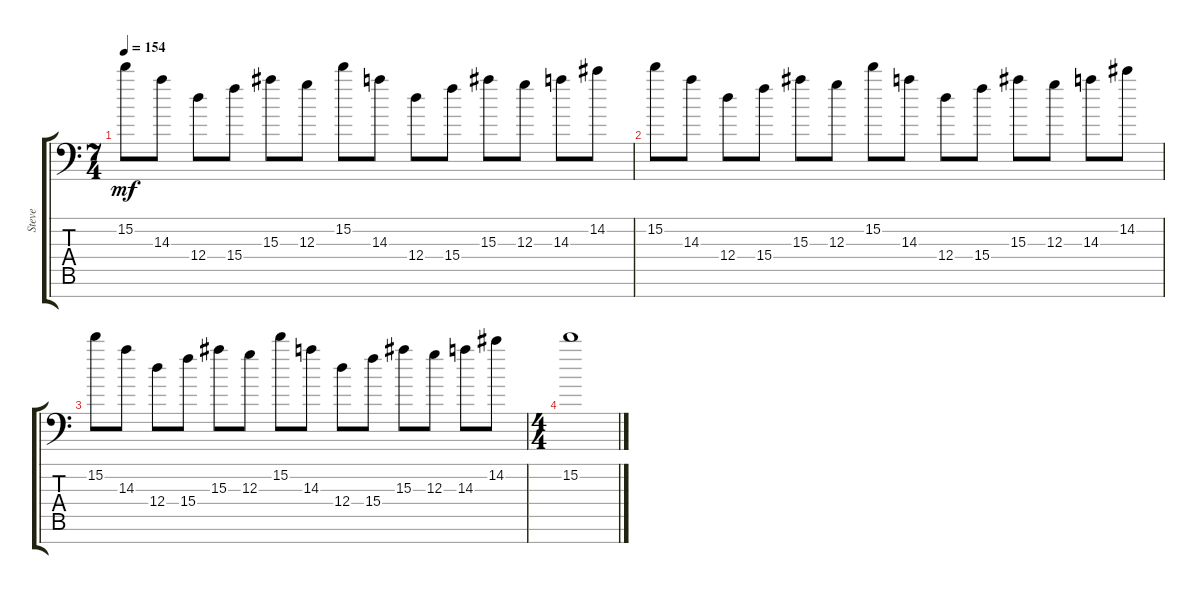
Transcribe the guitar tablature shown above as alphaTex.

\track ("Steve" "Steve") {instrument distortionguitar}
\staff {score tabs}
\tuning (E4 B3 G3 D3 A2 E2 A1) {hide}
\ts (7 4)
\tempo 154
\clef f4
\ks c
15.2.8{dy mf} 14.3.8 12.4.8 15.4.8 15.3.8 12.3.8 15.2.8 14.3.8 12.4.8 15.4.8 15.3.8 12.3.8 14.3.8 14.2.8 |
15.2.8 14.3.8 12.4.8 15.4.8 15.3.8 12.3.8 15.2.8 14.3.8 12.4.8 15.4.8 15.3.8 12.3.8 14.3.8 14.2.8 |
15.2.8 14.3.8 12.4.8 15.4.8 15.3.8 12.3.8 15.2.8 14.3.8 12.4.8 15.4.8 15.3.8 12.3.8 14.3.8 14.2.8 |
\ts (4 4)
15.2.1
